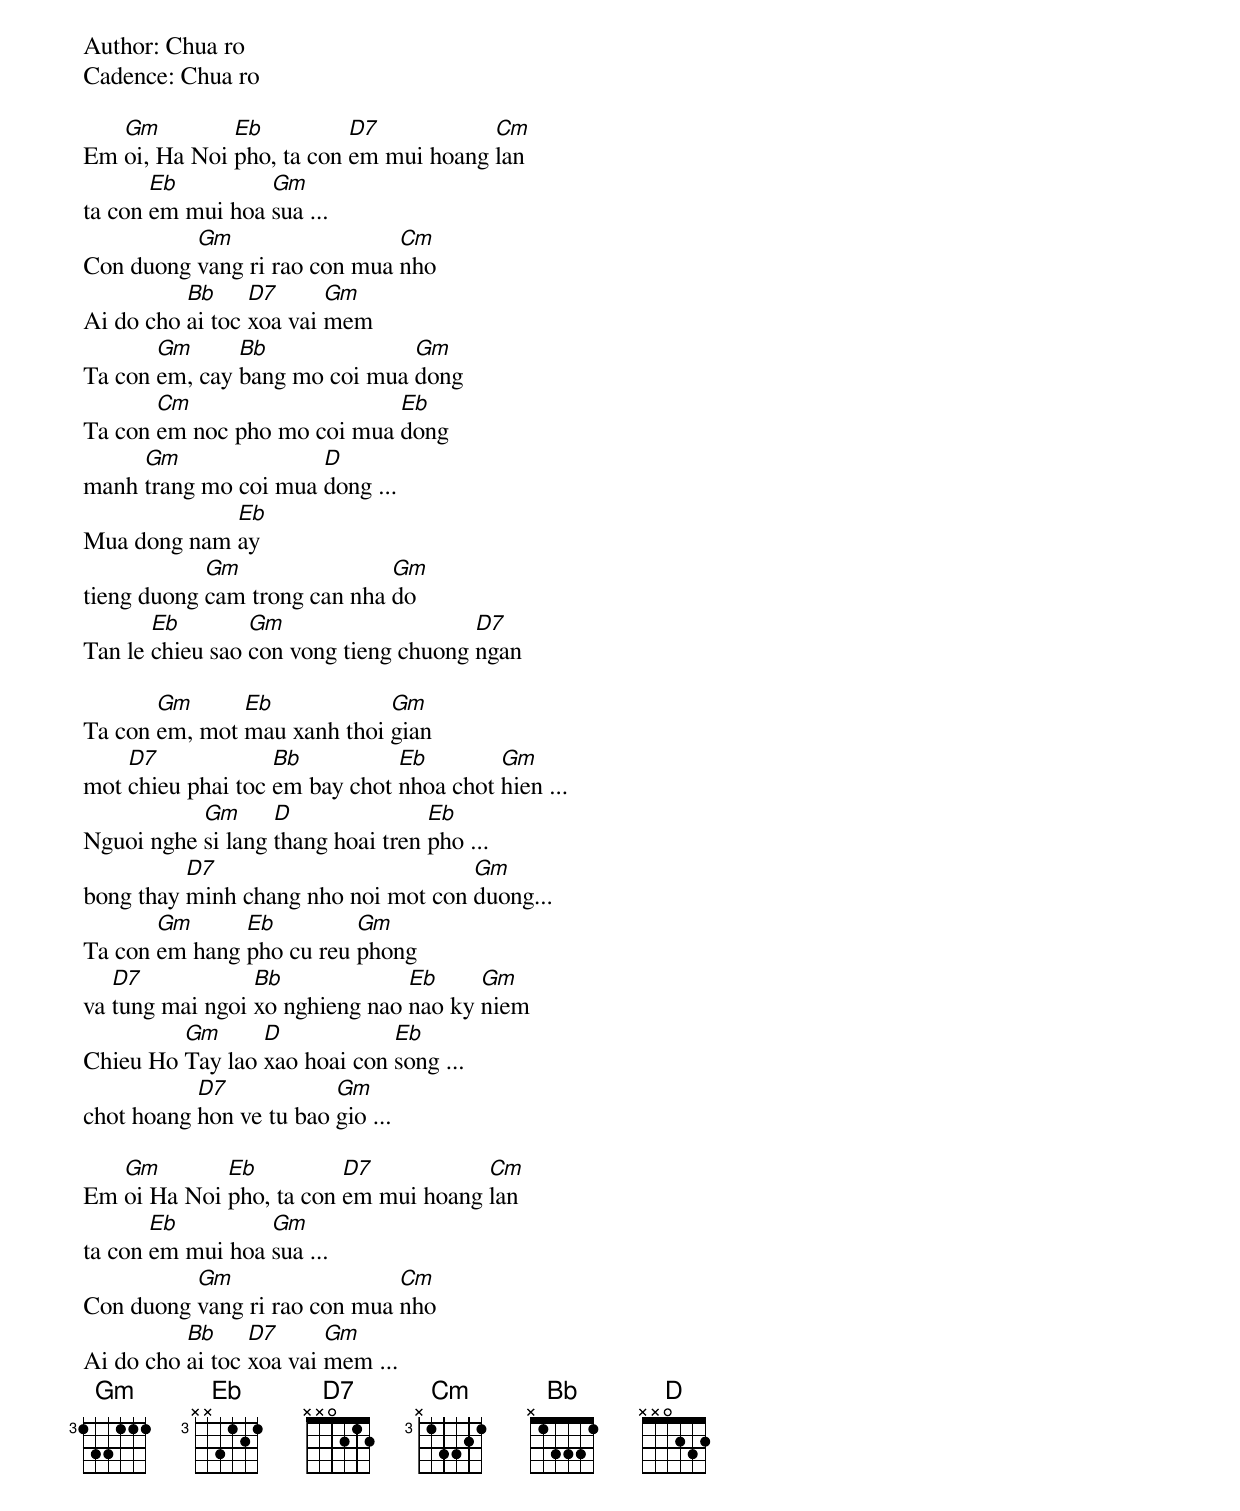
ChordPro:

Author: Chua ro
Cadence: Chua ro

Em [Gm]oi, Ha Noi [Eb]pho, ta con [D7]em mui hoang [Cm]lan
ta con [Eb]em mui hoa [Gm]sua ...
Con duong [Gm]vang ri rao con mua [Cm]nho
Ai do cho [Bb]ai toc [D7]xoa vai [Gm]mem
Ta con [Gm]em, cay [Bb]bang mo coi mua [Gm]dong
Ta con [Cm]em noc pho mo coi mua [Eb]dong
manh [Gm]trang mo coi mua [D]dong ...
Mua dong nam [Eb]ay
tieng duong [Gm]cam trong can nha [Gm]do
Tan le [Eb]chieu sao [Gm]con vong tieng chuong [D7]ngan

Ta con [Gm]em, mot [Eb]mau xanh thoi [Gm]gian
mot [D7]chieu phai toc [Bb]em bay chot [Eb]nhoa chot [Gm]hien ...
Nguoi nghe [Gm]si lang [D]thang hoai tren [Eb]pho ...
bong thay [D7]minh chang nho noi mot con [Gm]duong...
Ta con [Gm]em hang [Eb]pho cu reu [Gm]phong
va [D7]tung mai ngoi [Bb]xo nghieng nao [Eb]nao ky [Gm]niem
Chieu Ho [Gm]Tay lao [D]xao hoai con [Eb]song ...
chot hoang [D7]hon ve tu bao [Gm]gio ...

Em [Gm]oi Ha Noi [Eb]pho, ta con [D7]em mui hoang [Cm]lan
ta con [Eb]em mui hoa [Gm]sua ...
Con duong [Gm]vang ri rao con mua [Cm]nho
Ai do cho [Bb]ai toc [D7]xoa vai [Gm]mem ...
